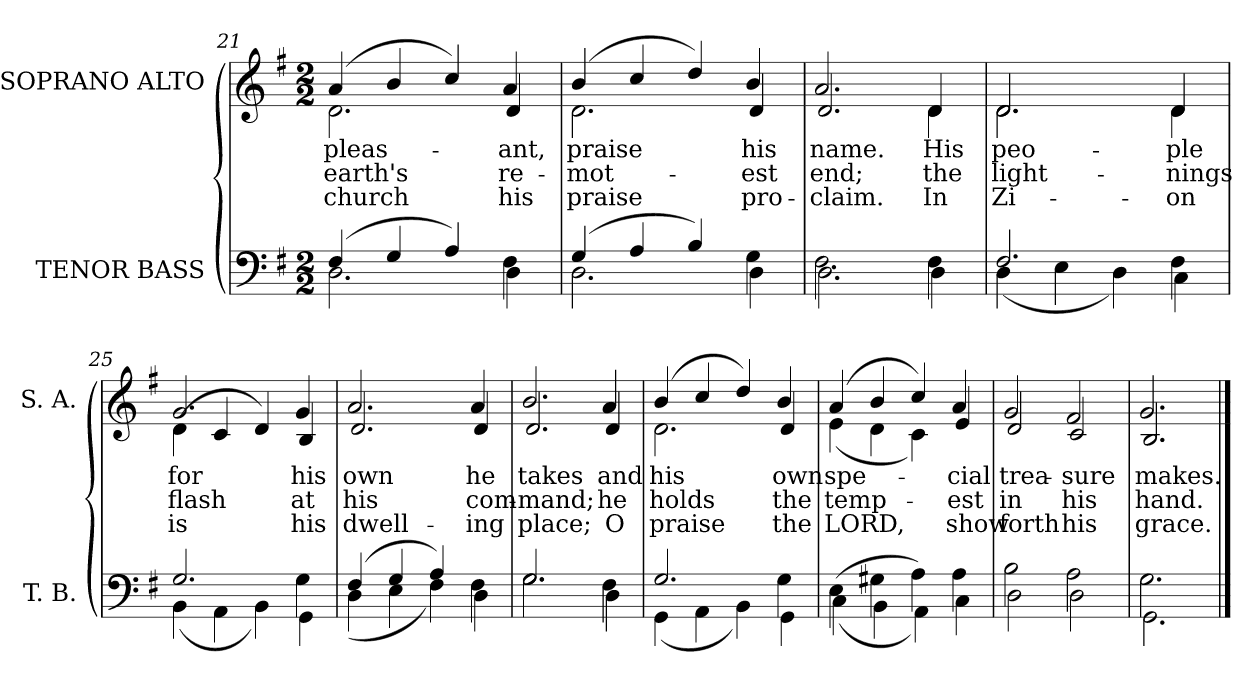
**kern	**kern	**text	**text	**text
*part2	*part1	*part1	*part1	*part1
*staff2	*staff1	*staff1	*staff1	*staff1
*I"TENOR BASS	*I"SOPRANO ALTO	*	*	*
*I'T. B.	*I'S. A.	*	*	*
*clefF4	*clefG2	*	*	*
*k[f#]	*k[f#]	*	*	*
*G:	*G:	*	*	*
*M2/2	*M2/2	*	*	*
=21	=21	=21	=21	=21
*^	*	*	*	*
!	!	!	!LO:LY:b:color=#000000	!LO:LY:b:color=#000000	!LO:LY:b:color=#000000
*	*	*^	*	*	*
(4F#i/	2.Di\	(4ai/	2.di\	pleas-	earth's	church
4Gi/	.	4bi/	.	.	.	.
4Ai/)	.	4cci/)	.	.	.	.
!	!	!	!	!LO:LY:b:color=#000000	!LO:LY:b:color=#000000	!LO:LY:b:color=#000000
4F#i\	4Di\	4ai/	4di/	-ant,	re-	his
=22	=22	=22	=22	=22	=22	=22
!	!	!	!	!LO:LY:b:color=#000000	!LO:LY:b:color=#000000	!LO:LY:b:color=#000000
(4Gi/	2.Di\	(4bi/	2.di\	praise	-mot-	praise
4Ai/	.	4cci/	.	.	.	.
4Bi/)	.	4ddi/)	.	.	.	.
!	!	!	!	!LO:LY:b:color=#000000	!LO:LY:b:color=#000000	!LO:LY:b:color=#000000
4Gi\	4Di\	4bi/	4di/	his	-est	pro-
=23	=23	=23	=23	=23	=23	=23
!	!	!	!	!LO:LY:b:color=#000000	!LO:LY:b:color=#000000	!LO:LY:b:color=#000000
2.F#i\	2.Di\	2.ai/	2.di/	name.	end;	-claim.
!	!	!	!	!LO:LY:b:color=#000000	!LO:LY:b:color=#000000	!LO:LY:b:color=#000000
4F#i\	4Di\	4di/	4di\	His	the	In
!!LO:LB:g=z	!!
=24	=24	=24	=24	=24	=24	=24
!	!	!	!	!LO:LY:b:color=#000000	!LO:LY:b:color=#000000	!LO:LY:b:color=#000000
2.F#i/	(4Di\	2.di/	2.di\	peo-	light-	Zi-
.	4Ei\	.	.	.	.	.
.	4Di\)	.	.	.	.	.
!	!	!	!	!LO:LY:b:color=#000000	!LO:LY:b:color=#000000	!LO:LY:b:color=#000000
4F#i\	4Ci\	4di/	4di\	-ple	-nings	on
=25	=25	=25	=25	=25	=25	=25
!	!	!	!	!LO:LY:b:color=#000000	!LO:LY:b:color=#000000	!LO:LY:b:color=#000000
2.Gi/	(4BBi\	2.gi/	(4di\	for	flash	is
.	4AAi\	.	4ci/	.	.	.
.	4BBi\)	.	4di/)	.	.	.
!	!	!	!	!LO:LY:b:color=#000000	!LO:LY:b:color=#000000	!LO:LY:b:color=#000000
4Gi\	4GGi\	4gi/	4Bi/	his	at	his
=26	=26	=26	=26	=26	=26	=26
!	!	!	!	!LO:LY:b:color=#000000	!LO:LY:b:color=#000000	!LO:LY:b:color=#000000
(4F#i/	(4Di\	2.ai/	2.di/	own	his	dwell-
4Gi/	4Ei\	.	.	.	.	.
4Ai/)	4F#i\)	.	.	.	.	.
!	!	!	!	!LO:LY:b:color=#000000	!LO:LY:b:color=#000000	!LO:LY:b:color=#000000
4F#i\	4Di\	4ai/	4di/	he	com-	-ing
=27	=27	=27	=27	=27	=27	=27
!	!	!	!	!LO:LY:b:color=#000000	!LO:LY:b:color=#000000	!LO:LY:b:color=#000000
2.Gi/	2.Gi\	2.bi/	2.di/	takes	-mand;	place;
!	!	!	!	!LO:LY:b:color=#000000	!LO:LY:b:color=#000000	!LO:LY:b:color=#000000
4F#i\	4Di\	4ai/	4di/	and	he	O
!!LO:LB:g=z	!!
=28	=28	=28	=28	=28	=28	=28
!	!	!	!	!LO:LY:b:color=#000000	!LO:LY:b:color=#000000	!LO:LY:b:color=#000000
2.Gi/	(4GGi\	(4bi/	2.di\	his	holds	praise
.	4AAi\	4cci/	.	.	.	.
.	4BBi\)	4ddi/)	.	.	.	.
!	!	!	!	!LO:LY:b:color=#000000	!LO:LY:b:color=#000000	!LO:LY:b:color=#000000
4Gi\	4GGi\	4bi/	4di/	own	the	the
=29	=29	=29	=29	=29	=29	=29
!	!	!	!	!LO:LY:b:color=#000000	!LO:LY:b:color=#000000	!LO:LY:b:color=#000000
(4Ei\	(4Ci\	(4ai/	(4ei\	spe-	temp-	LORD,
4G#Xi\	4BBi\	4bi/	4di\	.	.	.
4Ai\)	4AAi\)	4cci/)	4ci\)	.	.	.
!	!	!	!	!LO:LY:b:color=#000000	!LO:LY:b:color=#000000	!LO:LY:b:color=#000000
4Ai\	4Ci\	4ai/	4ei/	-cial	-est	show
=30	=30	=30	=30	=30	=30	=30
!	!	!	!	!LO:LY:b:color=#000000	!LO:LY:b:color=#000000	!LO:LY:b:color=#000000
2Bi\	2Di\	2gi/	2di/	trea-	in	forth
!	!	!	!	!LO:LY:b:color=#000000	!LO:LY:b:color=#000000	!LO:LY:b:color=#000000
2Ai\	2Di\	2f#i/	2ci/	-sure	his	his
=31	=31	=31	=31	=31	=31	=31
!	!	!	!	!LO:LY:b:color=#000000	!LO:LY:b:color=#000000	!LO:LY:b:color=#000000
2.Gi\	2.GGi\	2.gi/	2.Bi/	makes.	hand.	grace.
*v	*v	*	*	*	*	*
*	*v	*v	*	*	*
==	==	==	==	==
*-	*-	*-	*-	*-
